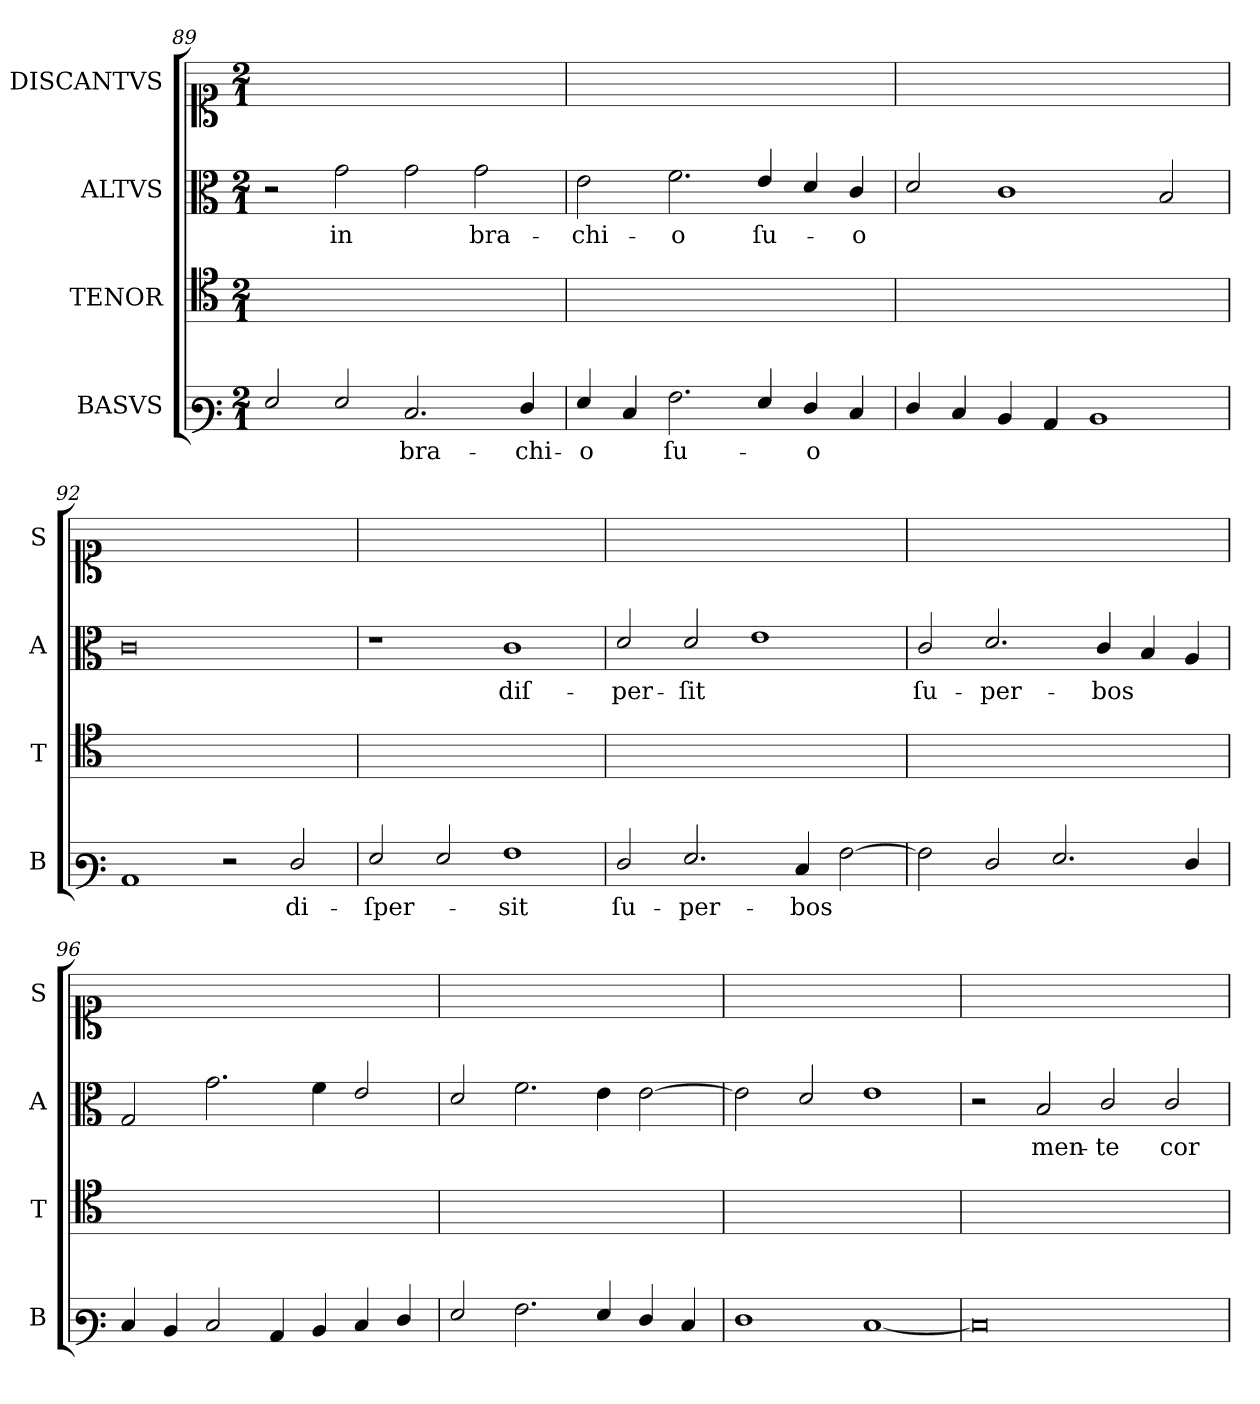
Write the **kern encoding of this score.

**kern	**text	**kern	**kern	**text	**kern
*part4	*part4	*part3	*part2	*part2	*part1
*staff4	*staff4	*staff3	*staff2	*staff2	*staff1
*I"BASVS	*	*I"TENOR	*I"ALTVS	*	*I"DISCANTVS
*I'B	*	*I'T	*I'A	*	*I'S
*clefF3	*	*clefC4	*clefC3	*	*clefC1
*k[]	*	*k[]	*k[]	*	*k[]
*a:	*	*a:	*a:	*	*a:
*M2/1	*	*M2/1	*M2/1	*	*M2/1
=89	=89	=89	=89	=89	=89
2G/	.	0ryy	2r	.	0ryy
2G/	.	.	2g\	in	.
2.E/	bra-	.	2g\	.	.
.	.	.	2g\	bra-	.
4F/	-chi-	.	.	.	.
=90	=90	=90	=90	=90	=90
4G/	-o	0ryy	2e\	-chi-	0ryy
4E/	.	.	.	.	.
2.A\	ſu-	.	2.f\	-o	.
4G/	.	.	4e/	ſu-	.
4F/	-o	.	4d/	.	.
4E/	.	.	4c/	-o	.
=91	=91	=91	=91	=91	=91
4F/	.	0ryy	2d/	.	0ryy
4E/	.	.	.	.	.
4D/	.	.	1c	.	.
4C/	.	.	.	.	.
1D	.	.	.	.	.
.	.	.	2B/	.	.
=92	=92	=92	=92	=92	=92
1C	.	0ryy	0c	.	0ryy
2r	.	.	.	.	.
2F/	di-	.	.	.	.
=93	=93	=93	=93	=93	=93
2G/	-ſper-	0ryy	1r	.	0ryy
2G/	.	.	.	.	.
1A	-sit	.	1c	diſ-	.
=94	=94	=94	=94	=94	=94
2F/	ſu-	0ryy	2d/	-per-	0ryy
2.G/	-per-	.	2d/	-ſit	.
.	.	.	1e	.	.
4E/	-bos	.	.	.	.
[2A	.	.	.	.	.
=95	=95	=95	=95	=95	=95
2A]	.	0ryy	2c/	ſu-	0ryy
2F/	.	.	2.d/	-per-	.
2.G/	.	.	.	.	.
.	.	.	4c/	-bos	.
.	.	.	4B/	.	.
4F/	.	.	4A/	.	.
=96	=96	=96	=96	=96	=96
4E/	.	0ryy	2G/	.	0ryy
4D/	.	.	.	.	.
2E/	.	.	2.g\	.	.
4C/	.	.	.	.	.
4D/	.	.	4f\	.	.
4E/	.	.	2e/	.	.
4F/	.	.	.	.	.
=97	=97	=97	=97	=97	=97
2G/	.	0ryy	2d/	.	0ryy
2.A\	.	.	2.f\	.	.
4G/	.	.	4e\	.	.
4F/	.	.	[2e	.	.
4E/	.	.	.	.	.
=98	=98	=98	=98	=98	=98
1F	.	0ryy	2e]	.	0ryy
.	.	.	2d/	.	.
[1E	.	.	1e	.	.
=99	=99	=99	=99	=99	=99
0E]	.	0ryy	2r	.	0ryy
.	.	.	2B/	men-	.
.	.	.	2c/	-te	.
.	.	.	2c/	cor-	.
=	=	=	=	=	=
*-	*-	*-	*-	*-	*-
